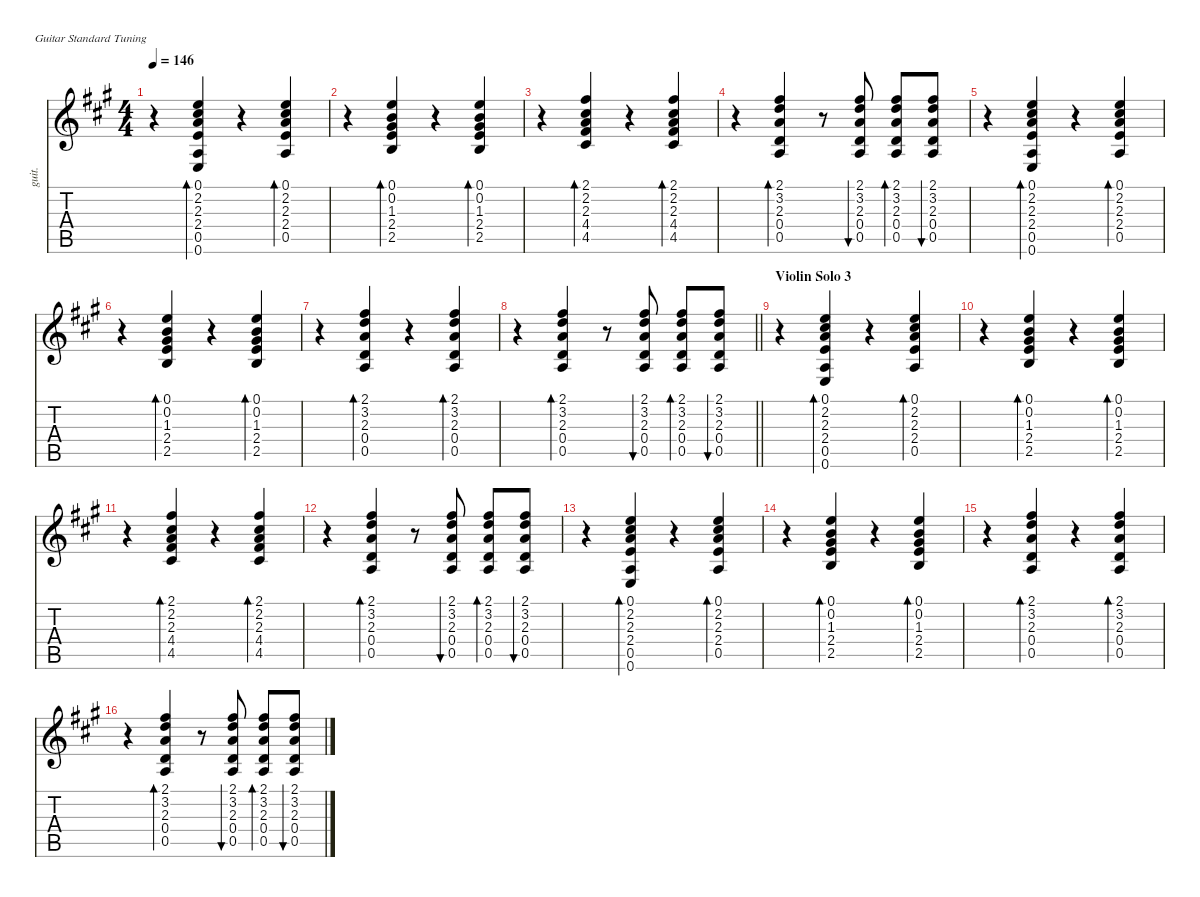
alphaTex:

\defaultSystemsLayout 4
\hideDynamics
\bracketExtendMode nobrackets
\otherSystemsTrackNameOrientation horizontal
\track ("Guitar-hid" "guit.") {defaultSystemsLayout 4 mute instrument acousticguitarsteel}
\staff {score tabs}
\tuning (E4 B3 G3 D3 A2 E2)
\ts (4 4)
\tempo 146
\clef g2
\ks a
r.4{dy f beam Down} (0.1{acc forcenatural} 2.2{acc #} 2.3{acc forcenatural} 2.4{acc forcenatural} 0.5{acc forcenatural} 0.6{acc forcenatural}).4{bd 30 beam Up} r.4{beam Up} (0.1{acc forcenatural} 2.2{acc #} 2.3{acc forcenatural} 2.4{acc forcenatural} 0.5{acc forcenatural}).4{bd 30 beam Up} |
r.4{beam Down} (0.1{acc forcenatural} 0.2{acc forcenatural} 1.3{acc #} 2.4{acc forcenatural} 2.5{acc forcenatural}).4{bd 30 beam Up} r.4{beam Up} (0.1{acc forcenatural} 0.2{acc forcenatural} 1.3{acc #} 2.4{acc forcenatural} 2.5{acc forcenatural}).4{bd 30 beam Up} |
r.4{beam Down} (2.1{acc #} 2.2{acc #} 2.3{acc forcenatural} 4.4{acc #} 4.5{acc #}).4{bd 30 beam Up} r.4{beam Up} (2.1{acc #} 2.2{acc #} 2.3{acc forcenatural} 4.4{acc #} 4.5{acc #}).4{bd 30 beam Up} |
r.4{beam Down} (2.1{acc #} 3.2{acc forcenatural} 2.3{acc forcenatural} 0.4{acc forcenatural} 0.5{acc forcenatural}).4{bd 30 beam Up} r.8{beam Up} (2.1{acc #} 3.2{acc forcenatural} 2.3{acc forcenatural} 0.4{acc forcenatural} 0.5{acc forcenatural}).8{bu 30 beam Up} (2.1{acc #} 3.2{acc forcenatural} 2.3{acc forcenatural} 0.4{acc forcenatural} 0.5{acc forcenatural}).8{bd 30 beam Up} (2.1{acc #} 3.2{acc forcenatural} 2.3{acc forcenatural} 0.4{acc forcenatural} 0.5{acc forcenatural}).8{bu 30 beam Up} |
r.4{beam Down} (0.1{acc forcenatural} 2.2{acc #} 2.3{acc forcenatural} 2.4{acc forcenatural} 0.5{acc forcenatural} 0.6{acc forcenatural}).4{bd 30 beam Up} r.4{beam Up} (0.1{acc forcenatural} 2.2{acc #} 2.3{acc forcenatural} 2.4{acc forcenatural} 0.5{acc forcenatural}).4{bd 30 beam Up} |
r.4{beam Down} (0.1{acc forcenatural} 0.2{acc forcenatural} 1.3{acc #} 2.4{acc forcenatural} 2.5{acc forcenatural}).4{bd 30 beam Up} r.4{beam Up} (0.1{acc forcenatural} 0.2{acc forcenatural} 1.3{acc #} 2.4{acc forcenatural} 2.5{acc forcenatural}).4{bd 30 beam Up} |
r.4{beam Down} (2.1{acc #} 3.2{acc forcenatural} 2.3{acc forcenatural} 0.4{acc forcenatural} 0.5{acc forcenatural}).4{bd 30 beam Up} r.4{beam Up} (2.1{acc #} 3.2{acc forcenatural} 2.3{acc forcenatural} 0.4{acc forcenatural} 0.5{acc forcenatural}).4{bd 30 beam Up} |
\barLineRight lightlight
r.4{beam Down} (2.1{acc #} 3.2{acc forcenatural} 2.3{acc forcenatural} 0.4{acc forcenatural} 0.5{acc forcenatural}).4{bd 30 beam Up} r.8{beam Up} (2.1{acc #} 3.2{acc forcenatural} 2.3{acc forcenatural} 0.4{acc forcenatural} 0.5{acc forcenatural}).8{bu 30 beam Up} (2.1{acc #} 3.2{acc forcenatural} 2.3{acc forcenatural} 0.4{acc forcenatural} 0.5{acc forcenatural}).8{bd 30 beam Up} (2.1{acc #} 3.2{acc forcenatural} 2.3{acc forcenatural} 0.4{acc forcenatural} 0.5{acc forcenatural}).8{bu 30 beam Up} |
\section ("" "Violin Solo 3")
r.4{beam Down} (0.1{acc forcenatural} 2.2{acc #} 2.3{acc forcenatural} 2.4{acc forcenatural} 0.5{acc forcenatural} 0.6{acc forcenatural}).4{bd 30 beam Up} r.4{beam Up} (0.1{acc forcenatural} 2.2{acc #} 2.3{acc forcenatural} 2.4{acc forcenatural} 0.5{acc forcenatural}).4{bd 30 beam Up} |
r.4{beam Down} (0.1{acc forcenatural} 0.2{acc forcenatural} 1.3{acc #} 2.4{acc forcenatural} 2.5{acc forcenatural}).4{bd 30 beam Up} r.4{beam Up} (0.1{acc forcenatural} 0.2{acc forcenatural} 1.3{acc #} 2.4{acc forcenatural} 2.5{acc forcenatural}).4{bd 30 beam Up} |
r.4{beam Down} (2.1{acc #} 2.2{acc #} 2.3{acc forcenatural} 4.4{acc #} 4.5{acc #}).4{bd 30 beam Up} r.4{beam Up} (2.1{acc #} 2.2{acc #} 2.3{acc forcenatural} 4.4{acc #} 4.5{acc #}).4{bd 30 beam Up} |
r.4{beam Down} (2.1{acc #} 3.2{acc forcenatural} 2.3{acc forcenatural} 0.4{acc forcenatural} 0.5{acc forcenatural}).4{bd 30 beam Up} r.8{beam Up} (2.1{acc #} 3.2{acc forcenatural} 2.3{acc forcenatural} 0.4{acc forcenatural} 0.5{acc forcenatural}).8{bu 30 beam Up} (2.1{acc #} 3.2{acc forcenatural} 2.3{acc forcenatural} 0.4{acc forcenatural} 0.5{acc forcenatural}).8{bd 30 beam Up} (2.1{acc #} 3.2{acc forcenatural} 2.3{acc forcenatural} 0.4{acc forcenatural} 0.5{acc forcenatural}).8{bu 30 beam Up} |
r.4{beam Down} (0.1{acc forcenatural} 2.2{acc #} 2.3{acc forcenatural} 2.4{acc forcenatural} 0.5{acc forcenatural} 0.6{acc forcenatural}).4{bd 30 beam Up} r.4{beam Up} (0.1{acc forcenatural} 2.2{acc #} 2.3{acc forcenatural} 2.4{acc forcenatural} 0.5{acc forcenatural}).4{bd 30 beam Up} |
r.4{beam Down} (0.1{acc forcenatural} 0.2{acc forcenatural} 1.3{acc #} 2.4{acc forcenatural} 2.5{acc forcenatural}).4{bd 30 beam Up} r.4{beam Up} (0.1{acc forcenatural} 0.2{acc forcenatural} 1.3{acc #} 2.4{acc forcenatural} 2.5{acc forcenatural}).4{bd 30 beam Up} |
r.4{beam Down} (2.1{acc #} 3.2{acc forcenatural} 2.3{acc forcenatural} 0.4{acc forcenatural} 0.5{acc forcenatural}).4{bd 30 beam Up} r.4{beam Up} (2.1{acc #} 3.2{acc forcenatural} 2.3{acc forcenatural} 0.4{acc forcenatural} 0.5{acc forcenatural}).4{bd 30 beam Up} |
r.4{beam Down} (2.1{acc #} 3.2{acc forcenatural} 2.3{acc forcenatural} 0.4{acc forcenatural} 0.5{acc forcenatural}).4{bd 30 beam Up} r.8{beam Up} (2.1{acc #} 3.2{acc forcenatural} 2.3{acc forcenatural} 0.4{acc forcenatural} 0.5{acc forcenatural}).8{bu 30 beam Up} (2.1{acc #} 3.2{acc forcenatural} 2.3{acc forcenatural} 0.4{acc forcenatural} 0.5{acc forcenatural}).8{bd 30 beam Up} (2.1{acc #} 3.2{acc forcenatural} 2.3{acc forcenatural} 0.4{acc forcenatural} 0.5{acc forcenatural}).8{bu 30 beam Up}
